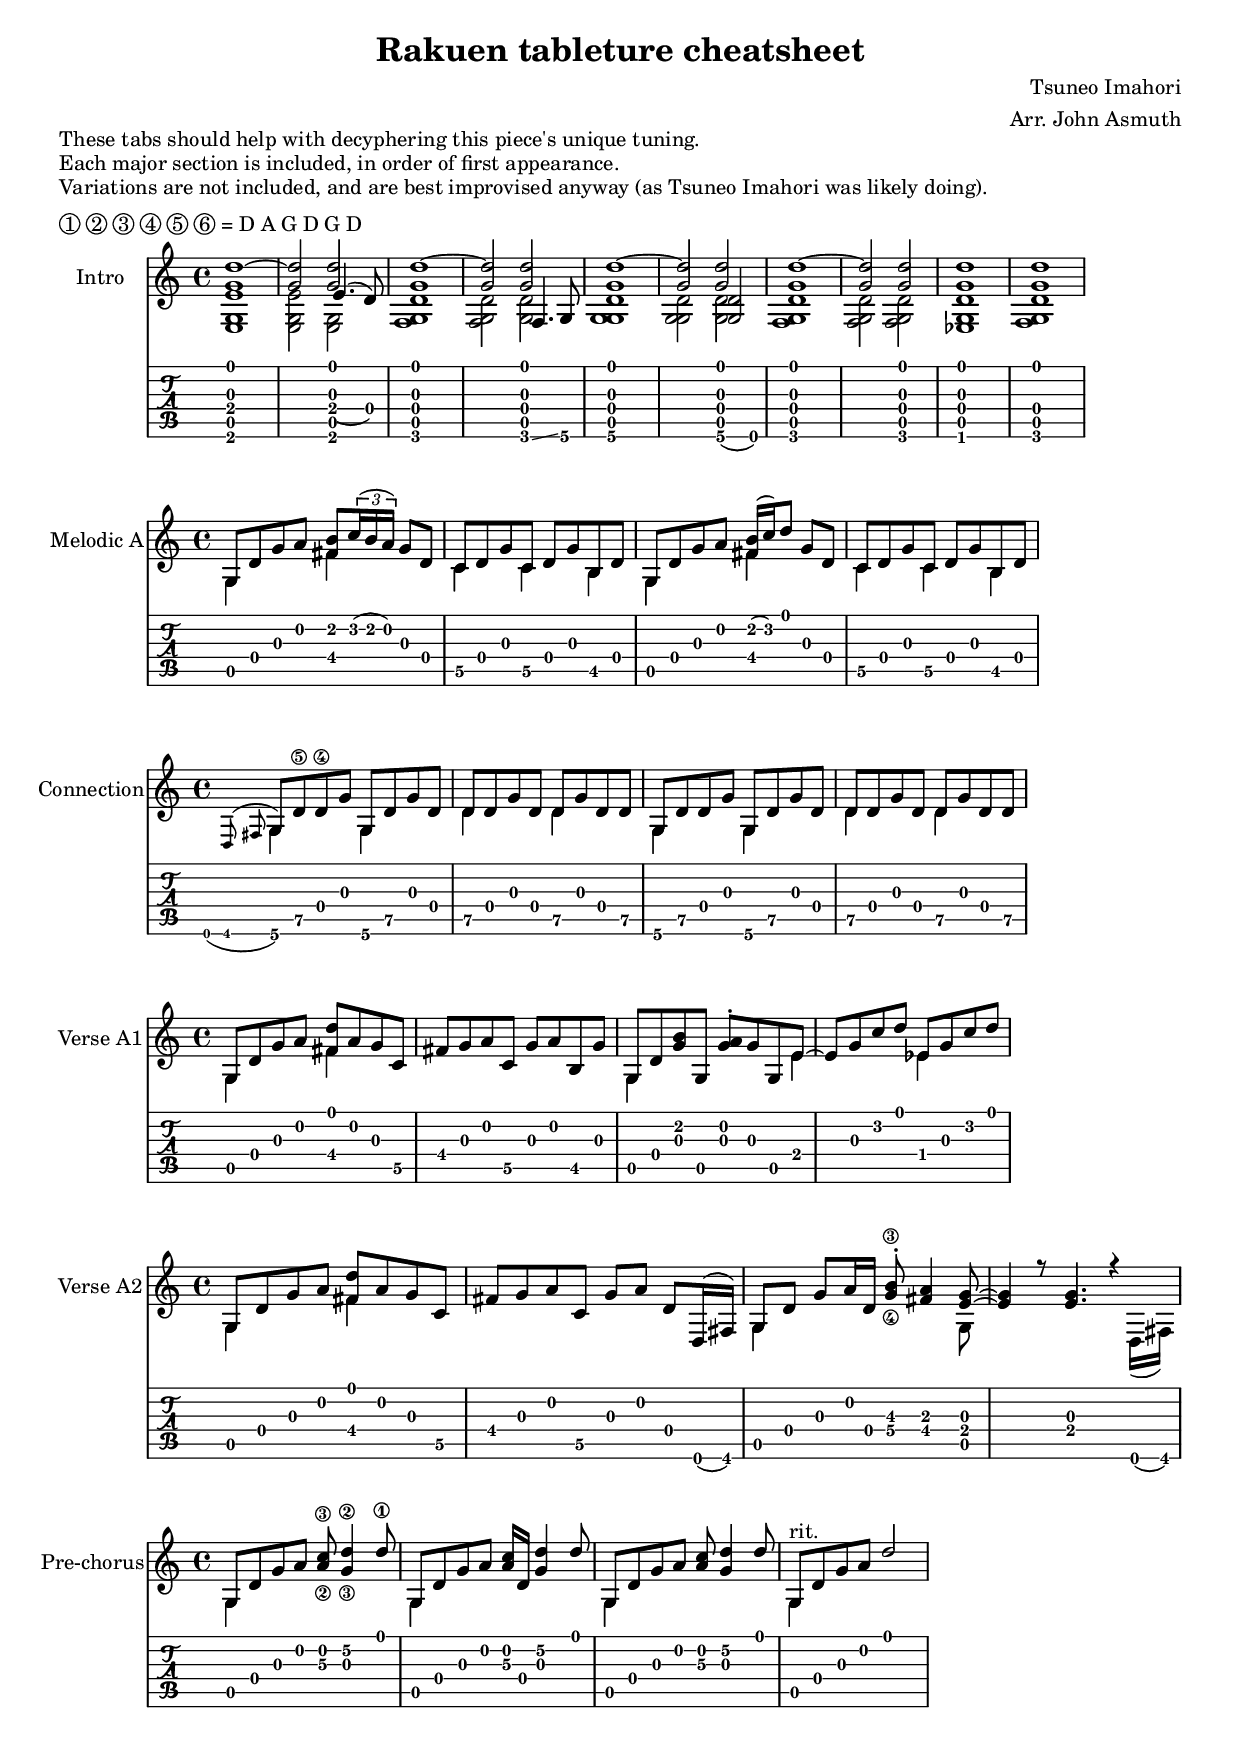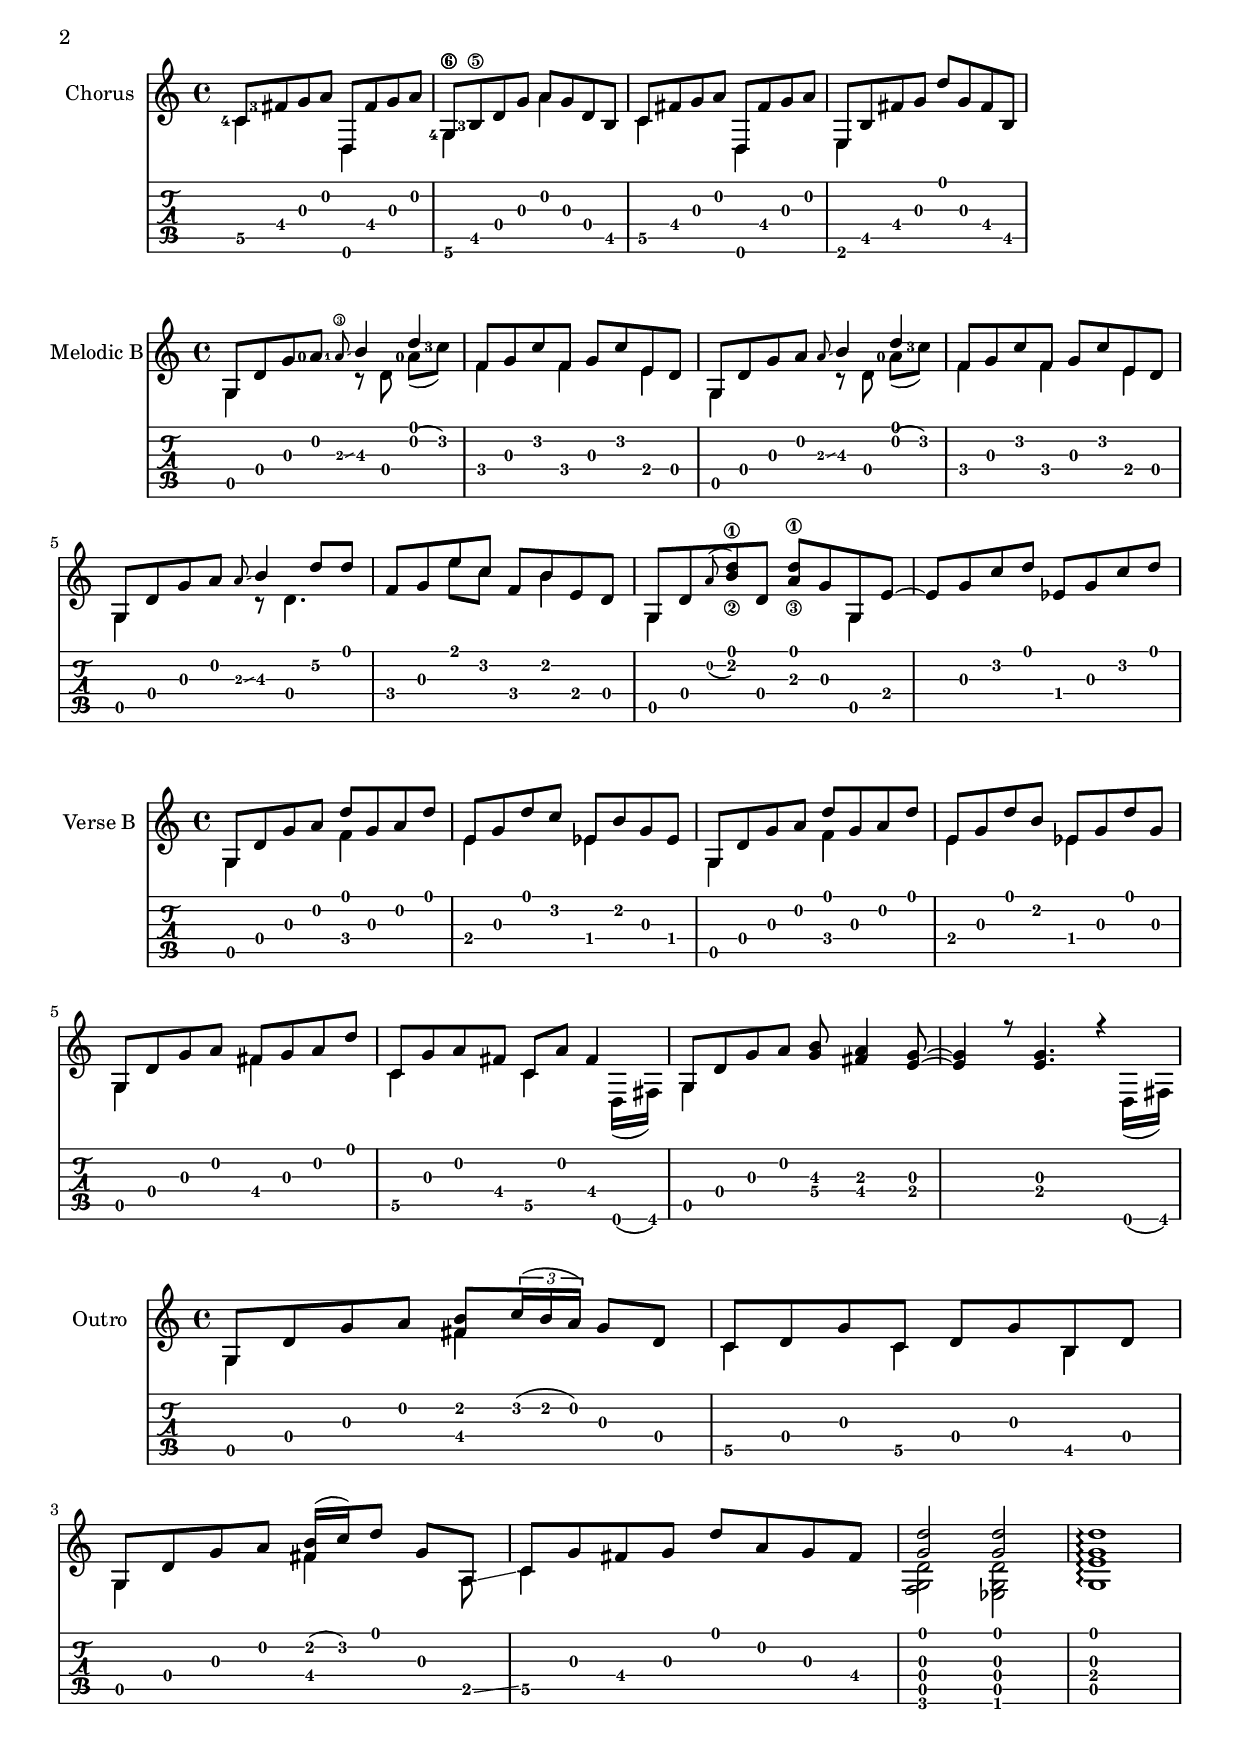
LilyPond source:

\version "2.18.2"
\header {
  title = "Rakuen tableture cheatsheet"
  composer = "Tsuneo Imahori"
  arranger = "Arr. John Asmuth"
  
}

\include "bbarred.ly"
#(define RH rightHandFinger)
#(set-global-staff-size 18)

\markup { "These tabs should help with decyphering this piece's unique tuning." }         
\markup { "Each major section is included, in order of first appearance." }
\markup { "Variations are not included, and are best improvised anyway (as Tsuneo Imahori was likely doing)." } 
\markup { "" }

\score {
  \header {
  piece = \markup { \line { \circle 1 \circle 2 \circle 3 \circle 4 \circle 5 \circle 6 "= D A G D G D" } }
  }
  <<
    \new Staff \with {
      instrumentName = #"Intro"
      shortInstrumentName = #""
    } {
      <<
        \new Voice { \voiceOne
            <d''~ g' >1 | <d'' g' >2 <d'' g' >2 |
            <d''~ g' >1 | <d'' g' >2 <d'' g' >2 | 
            <d''~ g' >1 |  <d'' g'>2 <d'' g' >2 |
            <d''~ g' >1 |  <d'' g'>2 <d'' g' >2 |
            <d'' g' >1 |  <d'' g'>1 |
        }
        \new Voice { \voiceTwo
          <e' g e>1 | <e' g e>2 <g e>2 |
          <d' g f>1 | < d' g f>2 < d' g>2 | 
          < d' g g>1 |  < d' g g>2 < d' g >2 |
          < d' g f>1 |  < d' g f>2 < d' g f>2 |
            < d' g ees>1 |  < d' g f>1 |
        }
        \new Voice { \voiceThree
          s1 | s2 <e'>4. (<d'>8) |
          s1 | s2 <f>4. \glissando <g>8 |
          s1 | s2 <d' g>2 |
          s1 | s1 | s1 | s1 |
        }
      >>
    }
    \new TabStaff {
      \set Staff.stringTunings = \stringTuning <d g d' g' a' d''>
      << 
        {
          <d''~ g'~ >1 | <d'' g' >2 <d'' g' >2 |
          <d''~ g'~ >1 | <d'' g' >2 <d'' g' >2 | 
          <d''~ g'~ >1 |  <d'' g'>2 <d'' g' >2 |
          <d''~ g'~ >1 |  <d'' g'>2 <d'' g' >2 |
          <d'' g'~ >1 |  <d'' g'>1 |
        }
        {
          <e'~ g~ e~>1 | <e' g e>2 <g e>2 |
          <d'~ g~ f~>1 | < d' g f>2 < d' g>2 | 
          < d'~ g~ g~>1 |  < d' g>2 < d' g g>2 |
          < d'~ g~ f>1 |  < d' g >2 < d' g f>2 |
            < d' g ees>1 |  < d' g f>1 |
        }
        {
          s1 | s2 <e'>4. (<d'>8) |
          s1 | s2 <f>4. \glissando <g\6>8 |
          s1 | s2 <g\6>4. ( <d\6>8) |
          s1 | s1 | s1 | s1 |
        }
      >>
    }
  >>
}

\score {
  <<
    \new Staff \with {
      instrumentName = #"Melodic A"
      shortInstrumentName = #""
    } {
      <<
        \new Voice { \voiceOne
          g8 d' g' a' <b' fis'>8 \tuplet 3/2 { c''16( b' a') } g'8 d' | c'8 d' g' c' d' g' b d' |
          g8 d' g' a' <b' fis'>16 (c'') <d''>8 g'8 d' | c'8 d' g' c' d' g' b d' |
        }
        \new Voice { \voiceTwo
          g4 s fis' s | c'4 s8 c'4 s8 b4 |
          g4 s fis' s | c'4 s8 c'4 s8 b4 |
        }
        \new Voice { \voiceThree
        }
      >>
    }
    \new TabStaff {
      \set Staff.stringTunings = \stringTuning <d g d' g' a' d''>
      << 
        {
          g8 d' g' a' <b' fis'>8 \tuplet 3/2 { c''16 (b' a') } g'8 d' | c'8 d' g' c' d' g' b d' |
          g8 d' g' a' <b' fis'>16 (c'') <d''-0>8 g'8 d' | c'8 d' g' c' d' g' b d' |
        }
        {
        }
        {
        }
      >>
    }
  >>
}

\score {
  <<
    \new Staff \with {
      instrumentName = #"Connection"
      shortInstrumentName = #""
    } {
      <<
        \new Voice { \voiceOne
          \grace { d( fis } g8) d'\5 d'\4 g' g8 d' g' d' | d'8 d' g' d' d' g' d' d' |
          g8 d' d' g' g8 d' g' d' | d'8 d' g' d' d' g' d' d' |
        }
        \new Voice { \voiceTwo
          g4 s g s | d'4 s d' s | 
          g4 s g s | d'4 s d' s | 
        }
        \new Voice { \voiceThree
        }
      >>
    }
    \new TabStaff {
      \set Staff.stringTunings = \stringTuning <d g d' g' a' d''>
      << 
        {
          \set fingeringOrientations = #'(left)
          \grace { d (fis } g8\6) d'\5 d'\4 g' g8\6 d'\5 g' d' | d'8\5 d' g' d' d'\5 g' d' d'\5 |
          g8\6 d'\5 d'\4 g' g8\6 d'\5 g' d' | d'8\5 d' g' d' d'\5 g' d' d'\5 |
        }
        {
        }
        {
        }
      >>
    }
  >>
}
\score {
  <<
    \new Staff \with {
      instrumentName = #"Verse A1"
      shortInstrumentName = #""
    } {
      <<
        \new Voice { \voiceOne
          \set fingeringOrientations = #'(left)
          g8 d' g' a' <d'' fis'> a' g' c' | fis' g' a' c' g' a' b g' |
          g8 d' <b' g'> g <a' g'>\staccato g' g e'~ | e' g' c'' d'' ees' g' c'' d'' |
        }
        \new Voice { \voiceTwo
          \set fingeringOrientations = #'(left)
        g4 s fis' s | s1 |
        g4 s2 s8 e'4 s8 s4 ees'4 s |
        }
        \new Voice { \voiceThree
        }
      >>
    }
    \new TabStaff {
      \set Staff.stringTunings = \stringTuning <d g d' g' a' d''>
      << 
        {
          g8 d' g' a' <d'' fis'> a' g' c' | fis' g' a' c' g' a' b g' |
          g8 d' <b' g'> g <a' g'>\staccato g' g e'~ | e' g' c'' d'' ees' g' c'' d'' |
        }
        {
        }
        {
        }
      >>
    }
  >>
}
\score {
  <<
    \new Staff \with {
      instrumentName = #"Verse A2"
      shortInstrumentName = #""
    } {
      <<
        \new Voice { \voiceOne
          \set fingeringOrientations = #'(left)
          g8 d' g' a' <d'' fis'> a' g' c' | fis' g' a' c' g' a' d' d16 (fis) |
          g8 d' g' a'16 d'16 <b'\3 g'\4>8 \staccato <a' fis'>4 <g' e'>8~ | <g' e'>4 r8 <g' e'>4. r4 |
        }
        \new Voice { \voiceTwo
          \set fingeringOrientations = #'(left)
          g4 s fis' s | s1 |
          g4 s2 s8 g8 | s2. s8  d16 (fis) |
        }
        \new Voice { \voiceThree
        }
      >>
    }
    \new TabStaff {
      \set Staff.stringTunings = \stringTuning <d g d' g' a' d''>
      << 
        {
          g8 d' g' a' <d'' fis'> a' g' c' | fis' g' a' c' g' a' d' d16 (fis) |
          g8 d' g' a'16 d'16 <b'\3 g'\4>8 \staccato <a'\3 fis'>4 <g' e'>8~ | <g' e'>4 r8 <g' e'>4. r4 |
        }
        {
          s1 | s1 |
          s2. s8 g8 | s2. s8  d16 (fis) |
        }
        {
        }
      >>
    }
  >>
}
\score {
  <<
    \new Staff \with {
      instrumentName = #"Pre-chorus"
      shortInstrumentName = #""
    } {
      <<
        \new Voice { \voiceOne
          \set fingeringOrientations = #'(left)
          g8 d' g' a' <c''\3 a'\2> <d''\2 g'\3>4 d''8\1 | g8 d' g' a' <c'' a'>16 d' <d'' g'>4 d''8 |
          g8 d' g' a' <c'' a'> <d'' g'>4 d''8 | g8-\markup { "rit." } d' g' a' d''2 |
        }
        \new Voice { \voiceTwo
          \set fingeringOrientations = #'(left)
          g4 s2. | g4 s2. | 
          g4 s2. | g4 s2. |
        }
        \new Voice { \voiceThree
        }
      >>
    }
    \new TabStaff {
      \set Staff.stringTunings = \stringTuning <d g d' g' a' d''>
      << 
        {
          g8 d' g' a' <c''\3 a'\2> <d''\2 g'\3>4 d''8\1 | g8 d' g' a' <c''\3 a'\2>16 d' <d''\2 g'\3>4 d''8 |
          g8 d' g' a' <c''\3 a'\2> <d''\2 g'\3>4 d''8 | g8-\markup { "rit." } d' g' a' d''2 |
        }
        {
        }
        {
        }
      >>
    }
  >>
}
\score {
  <<
    \new Staff \with {
      instrumentName = #"Chorus"
      shortInstrumentName = #""
    } {
      <<
        \new Voice { \voiceOne
          \set fingeringOrientations = #'(left)
          <c'-4>8 <fis'-3> g' a' d fis' g' a' | <g-4\6> <b-3\5> d' g' a' g' d' b | 
          c'8 fis' g' a' d fis' g' a' | e b fis' g' d'' g' fis' b | 
        }
        \new Voice { \voiceTwo
          \set fingeringOrientations = #'(left)
          c'4 s d s | g\6 s a' s |
          c' s d s | e s2. |
        }
        \new Voice { \voiceThree
        }
      >>
    }
    \new TabStaff {
      \set Staff.stringTunings = \stringTuning <d g d' g' a' d''>
      << 
        {
          <c'-4>8 <fis'-3> g' a' d fis' g' a' | <g-4\6> <b-3\5> d' g' a' g' d' b | 
          c'8 fis' g' a' d fis' g' a' | e b fis' g' d'' g' fis' b | 
        }
        {
        }
        {
        }
      >>
    }
  >>
}
\score {
  <<
    \new Staff \with {
      instrumentName = #"Melodic B"
      shortInstrumentName = #""
    } {
      <<
        \new Voice { \voiceOne
          \set fingeringOrientations = #'(left)
          g8 d' g' <a'-0> \grace <a'-1\3> \glissando b'4  d''4 |  f'8 g' c'' f' g' c'' e' d' |
          g8 d' g' a' \grace a' \glissando b'4 d''4 |  f'8 g' c'' f' g' c'' e' d' |
          g8 d' g' a' \grace a' \glissando b'4 d''8 d''8 | f'8 g' e'' c'' f' b' e' d' |
          g8 d' \grace a'( <d''\1 b'\2>) d' <d''\1 a'\3> g' g e'~ | e' g' c'' d'' ees' g' c'' d'' |
        }
        \new Voice { \voiceTwo
          \set fingeringOrientations = #'(left)
          g4 s4 r8 d'8 <a'-0>8[ (<c''-3>)]  | f'4 s8 f'4 s8 e'4 |
          g4 s4 r8 d'8 <a'-0>8[ (<c''-3>)] | f'4 s8 f'4 s8 e'4 |
          g4 s4 r8 d'4. | s4 e''8 c'' s8 b'4 s8 |
          g4 s2 g4 | s1 |
        }
        \new Voice { \voiceThree
        }
      >>
    }
    \new TabStaff {
      \set Staff.stringTunings = \stringTuning <d g d' g' a' d''>
      << 
        {
          g8 d' g' <a'-0> \grace <a'-1\3> \glissando b'4\3 <a'-0>8 (<c''-3>) |  f'8 g' c'' f' g' c'' e' d' |
          g8 d' g' a' \grace a'\3 \glissando b'4\3 a'8 (c'') |  f'8 g' c'' f' g' c'' e' d' |
          g8 d' g' a' \grace a'\3 \glissando b'4\3 d''8\2 d''8 | f'8 g' e'' c'' f' b' e' d' |
          g8 d' \grace a'( <d''\1 b'\2>) d' <d''\1 a'\3> g' g e'~ | e' g' c'' d'' ees' g' c'' d'' |
        }
        {
          g4 s4 r8 d'8 d''4 | f'4 s8 f'4 s8 e'4 |
          g4 s4 r8 d'8 d''4 | f'4 s8 f'4 s8 e'4 |
          g4 s4 r8 d'4. | s4 e''8 c'' s8 b'4 s8 |
          g4 s2 g4 | s1 |
        }
        {
        }
      >>
    }
  >>
}
\score {
  <<
    \new Staff \with {
      instrumentName = #"Verse B"
      shortInstrumentName = #""
    } {
      <<
        \new Voice { \voiceOne
          \set fingeringOrientations = #'(left)
          g8 d' g' a' d'' g' a' d'' | e' g' d'' c'' es' b' g' es' |
          g8 d' g' a' d'' g' a' d'' | e' g' d'' b' es' g' d'' g' |
          g8 d' g' a' fis' g' a' d'' c' g' a' fis' c' a' fis'4 |
          g8 d' g' a' <b' g'> <a' fis'>4 <g' e'>8~ | <g' e'>4 r8 <g' e'>4. r4 |
        }
        \new Voice { \voiceTwo
          \set fingeringOrientations = #'(left)
          g4 s f' s | e' s ees' s |
          g4 s f' s | e' s ees' s |
          g4 s fis' s | c' s c' s8  d16 (fis) |
          g4 s2. | s2 s4.  d16 (fis) |
        }
        \new Voice { \voiceThree
        }
      >>
    }
    \new TabStaff {
      \set Staff.stringTunings = \stringTuning <d g d' g' a' d''>
      << 
        {
          g8 d' g' a' d'' g' a' d'' | e' g' d'' c'' es' b' g' es' |
          g8 d' g' a' d'' g' a' d'' | e' g' d'' b' es' g' d'' g' |
          g8 d' g' a' fis' g' a' d'' c' g' a' fis' c' a' fis'4 |
          g8 d' g' a' <b'\3 g'\4> <a'\3 fis'\4>4 <g'\3 e'\4>8~ | <g'\3 e'\4>4 r8 <g' e'>4. r4 |
        }
        {
          g4 s f' s | e' s ees' s |
          g4 s f' s | e' s ees' s |
          g4 s fis' s | c' s c' s8  d16 (fis) |
          g4 s2. | s2 s4.  d16 (fis) |
        }
        {
        }
      >>
    }
  >>
}
\score {
  <<
    \new Staff \with {
      instrumentName = #"Outro"
      shortInstrumentName = #""
    } {
      <<
        \new Voice { \voiceOne
          \set fingeringOrientations = #'(left)
          g8 d' g' a' <b' fis'>8 \tuplet 3/2 { c''16( b' a') } g'8 d' | c'8 d' g' c' d' g' b d' |
          g8 d' g' a' <b' fis'>16 (c'') d''8 g'8 a \glissando | c'8 g' fis' g' d'' a' g' fis' |
          <d'' g'>2 <d'' g'>2 | <d'' g' g e'>1 \arpeggio |
        }
        \new Voice { \voiceTwo
          \set fingeringOrientations = #'(left)
          g4 s fis' s | c'4 s8 c'4 s8 b4 |
          g4 s fis' s8 a8 | c'4 s2. |
          <d' g f>2 <d' g ees>2 |
        }
        \new Voice { \voiceThree
        }
      >>
    }
    \new TabStaff {
      \set Staff.stringTunings = \stringTuning <d g d' g' a' d''>
      << 
        {
          g8 d' g' a' <b' fis'>8 \tuplet 3/2 { c''16 (b' a') } g'8 d' | c'8 d' g' c' d' g' b d' |
          g8 d' g' a' <b' fis'>16 (c'') d''8 g'8 a \glissando | c'8 g' fis' g' d'' a' g' fis' |
          <d'' g'>2 <d'' g'>2 | <d'' g' g e'>1 \arpeggio |
        }
        {
          g4 s fis' s | c'4 s8 c'4 s8 b4 |
          g4 s fis' s8 a8 | c'4 s2. |
          <d' g f>2 <d' g ees>2 |
        }
        {
        }
      >>
    }
  >>
}